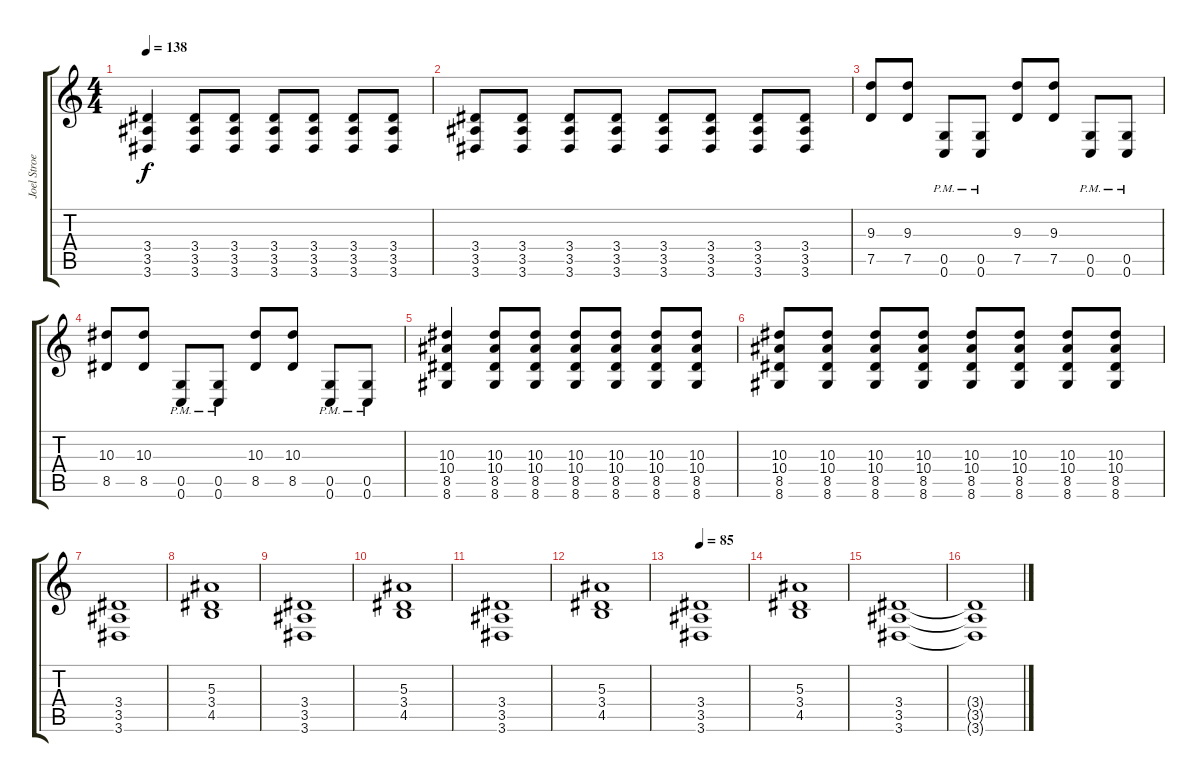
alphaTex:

\track ("Joel Stroetzel" "Joel Stroe") {instrument distortionguitar}
\staff {score tabs}
\tuning (D4 A3 F3 C3 G2 C2) {hide}
\ts (4 4)
\tempo 138
\clef g2
\ks c
(3.4 3.5 3.6).4{dy f} (3.4 3.5 3.6).8 (3.4 3.5 3.6).8 (3.4 3.5 3.6).8 (3.4 3.5 3.6).8 (3.4 3.5 3.6).8 (3.4 3.5 3.6).8 |
(3.4 3.5 3.6).8 (3.4 3.5 3.6).8 (3.4 3.5 3.6).8 (3.4 3.5 3.6).8 (3.4 3.5 3.6).8 (3.4 3.5 3.6).8 (3.4 3.5 3.6).8 (3.4 3.5 3.6).8 |
(9.3 7.5).8 (9.3 7.5).8 (0.5{pm} 0.6{pm}).8 (0.5{pm} 0.6{pm}).8 (9.3 7.5).8 (9.3 7.5).8 (0.5{pm} 0.6{pm}).8 (0.5{pm} 0.6{pm}).8 |
(10.3 8.5).8 (10.3 8.5).8 (0.5{pm} 0.6{pm}).8 (0.5{pm} 0.6{pm}).8 (10.3 8.5).8 (10.3 8.5).8 (0.5{pm} 0.6{pm}).8 (0.5{pm} 0.6{pm}).8 |
(10.3 10.4 8.5 8.6).4 (10.3 10.4 8.5 8.6).8 (10.3 10.4 8.5 8.6).8 (10.3 10.4 8.5 8.6).8 (10.3 10.4 8.5 8.6).8 (10.3 10.4 8.5 8.6).8 (10.3 10.4 8.5 8.6).8 |
(10.3 10.4 8.5 8.6).8 (10.3 10.4 8.5 8.6).8 (10.3 10.4 8.5 8.6).8 (10.3 10.4 8.5 8.6).8 (10.3 10.4 8.5 8.6).8 (10.3 10.4 8.5 8.6).8 (10.3 10.4 8.5 8.6).8 (10.3 10.4 8.5 8.6).8 |
(3.4 3.5 3.6).1 |
(5.3 3.4 4.5).1 |
(3.4 3.5 3.6).1 |
(5.3 3.4 4.5).1 |
(3.4 3.5 3.6).1 |
(5.3 3.4 4.5).1 |
\tempo 85
(3.4 3.5 3.6).1 |
(5.3 3.4 4.5).1 |
(3.4 3.5 3.6).1 |
(3.4{t} 3.5{t} 3.6{t}).1
